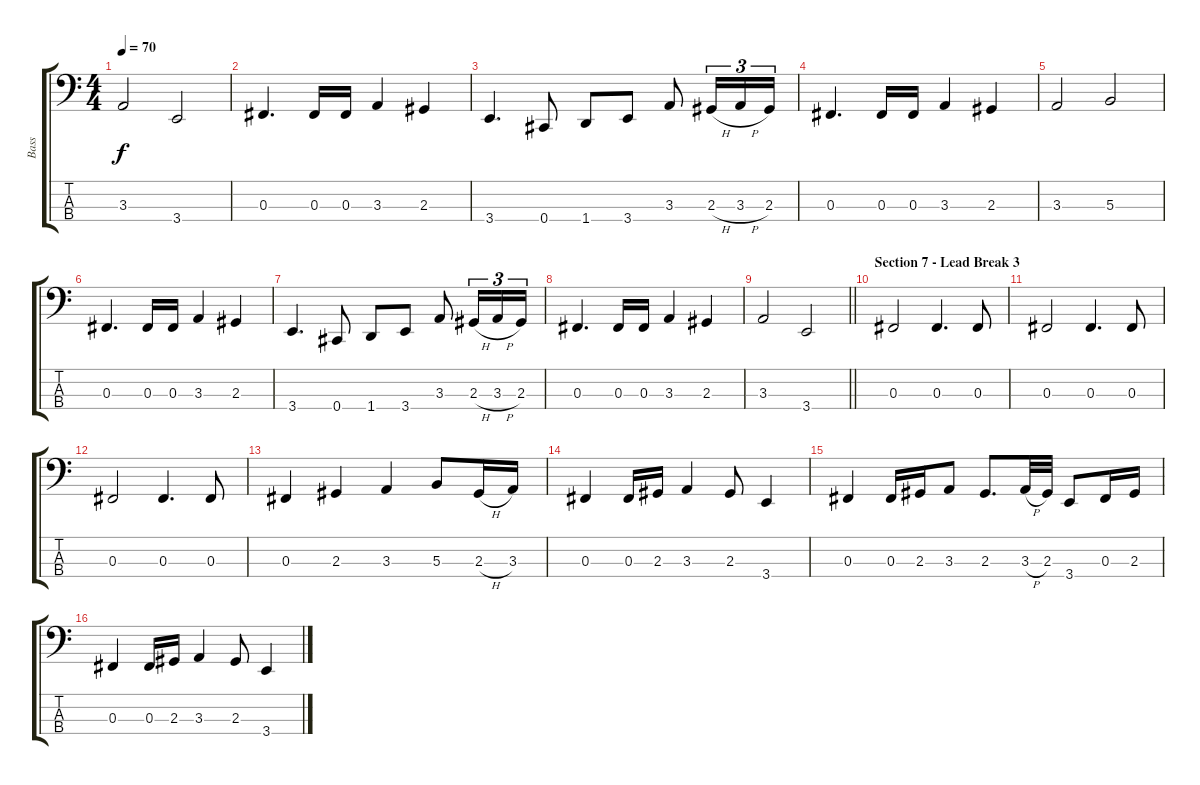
\track ("Bass" "Bass") {instrument electricbasspick}
\staff {score tabs}
\tuning (E2 B1 Gb1 Db1) {hide}
\ts (4 4)
\tempo 70
\clef f4
\ks c
3.3.2{dy f} 3.4.2 |
0.3.4{d} 0.3.16 0.3.16 3.3.4 2.3.4 |
3.4.4{d} 0.4.8 1.4.8 3.4.8 3.3.8 2.3{h}.16{tu (3 2)} 3.3{h}.16{tu (3 2)} 2.3.16{tu (3 2)} |
0.3.4{d} 0.3.16 0.3.16 3.3.4 2.3.4 |
3.3.2 5.3.2 |
0.3.4{d} 0.3.16 0.3.16 3.3.4 2.3.4 |
3.4.4{d} 0.4.8 1.4.8 3.4.8 3.3.8 2.3{h}.16{tu (3 2)} 3.3{h}.16{tu (3 2)} 2.3.16{tu (3 2)} |
0.3.4{d} 0.3.16 0.3.16 3.3.4 2.3.4 |
\barLineRight lightlight
3.3.2 3.4.2 |
\section ("" "Section 7 - Lead Break 3")
0.3.2 0.3.4{d} 0.3.8 |
0.3.2 0.3.4{d} 0.3.8 |
0.3.2 0.3.4{d} 0.3.8 |
0.3.4 2.3.4 3.3.4 5.3.8 2.3{h}.16 3.3.16 |
0.3.4 0.3.16 2.3.16 3.3.4 2.3.8 3.4.4 |
0.3.4 0.3.16 2.3.16 3.3.8 2.3.8{d} 3.3{h}.32 2.3.32 3.4.8 0.3.16 2.3.16 |
0.3.4 0.3.16 2.3.16 3.3.4 2.3.8 3.4.4
